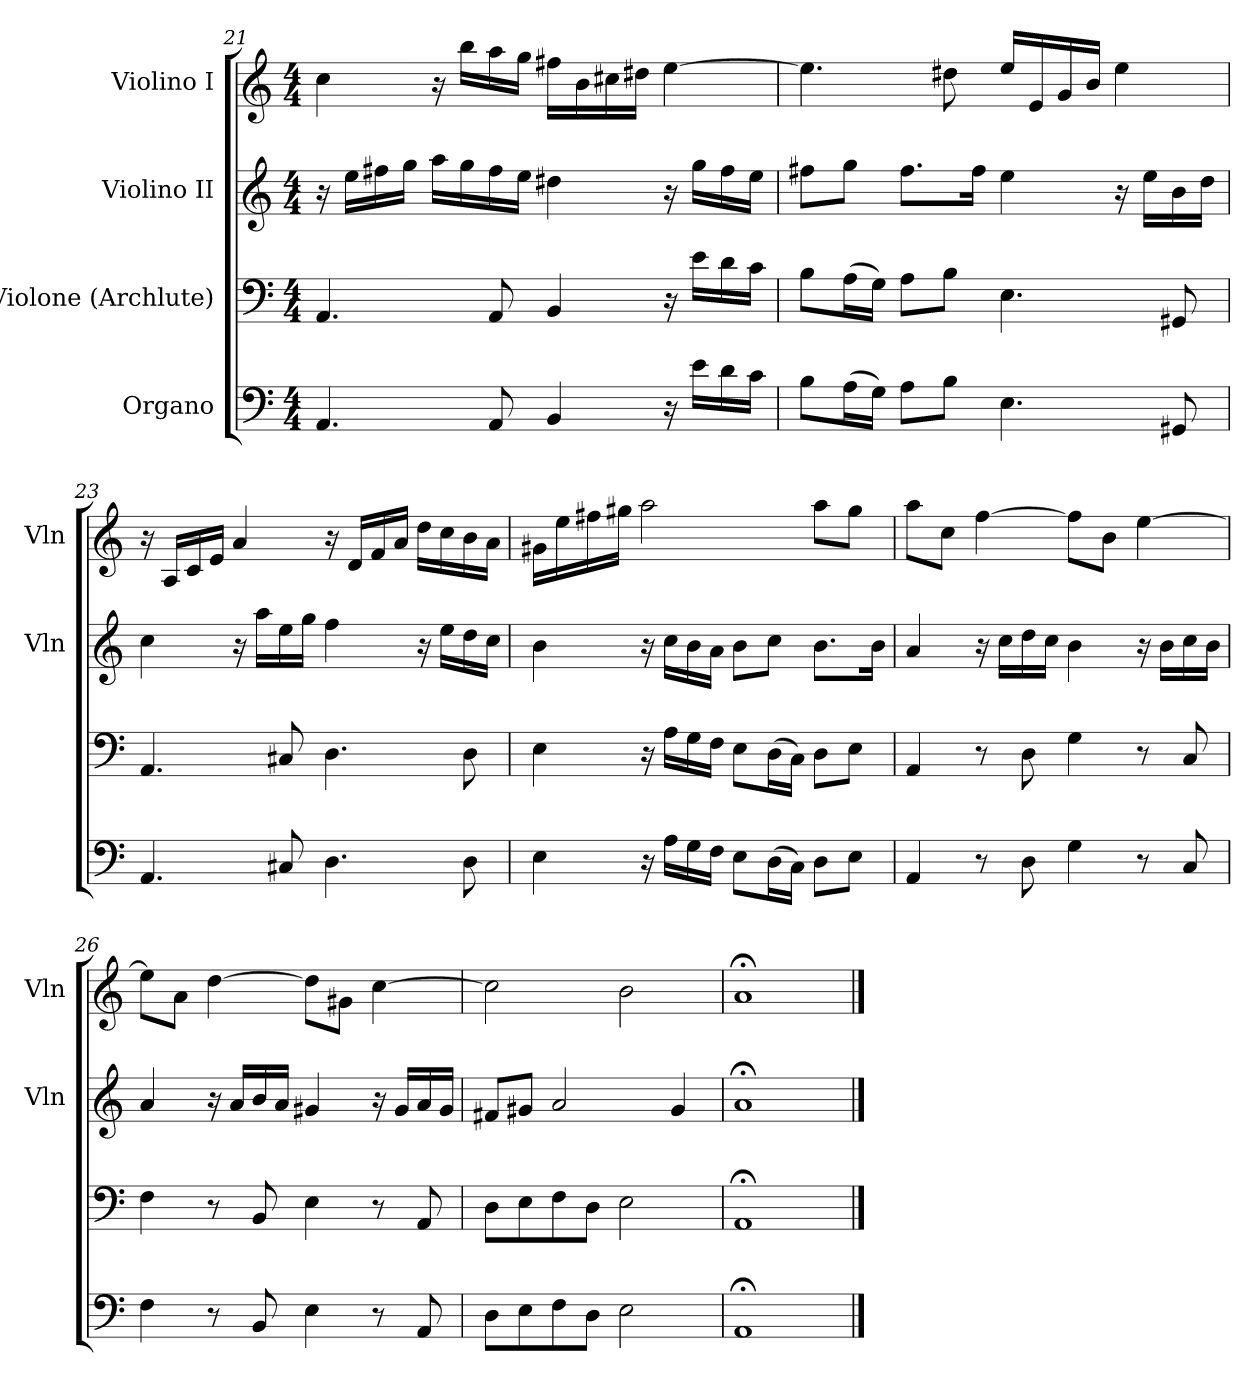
**kern	**kern	**kern	**kern
*part4	*part3	*part2	*part1
*staff4	*staff3	*staff2	*staff1
*I"Organo	*I"Violone (Archlute)	*I"Violino II	*I"Violino I
*	*	*I'Vln	*I'Vln
*clefF4	*clefF4	*clefG2	*clefG2
*k[]	*k[]	*k[]	*k[]
*a:	*a:	*a:	*a:
*M4/4	*M4/4	*M4/4	*M4/4
=21	=21	=21	=21
4.AA/	4.AA/	16r	4cc\
.	.	16ee\LL	.
.	.	16ff#X\	.
.	.	16gg\JJ	.
.	.	16aa\LL	16r
.	.	16gg\	16bb\LL
8AA/	8AA/	16ff#\	16aa\
.	.	16ee\JJ	16gg\JJ
4BB/	4BB/	4dd#X\	16ff#X\LL
.	.	.	16b\
.	.	.	16cc#X\
.	.	.	16dd#X\JJ
16r	16r	16r	[4ee\
16e\LL	16e\LL	16gg\LL	.
16d\	16d\	16ff#\	.
16c\JJ	16c\JJ	16ee\JJ	.
=22	=22	=22	=22
8B\L	8B\L	8ff#X\L	4.ee\]
(16A\L	(16A\L	8gg\J	.
16G\JJ)	16G\JJ)	.	.
8A\L	8A\L	8.ff#\L	.
8B\J	8B\J	.	8dd#X\
.	.	16ff#\Jk	.
4.E\	4.E\	4ee\	16ee/LL
.	.	.	16e/
.	.	.	16g/
.	.	.	16b/JJ
.	.	16r	4ee\
.	.	16ee\LL	.
8GG#X/	8GG#X/	16b\	.
.	.	16dd\JJ	.
=23	=23	=23	=23
4.AA/	4.AA/	4cc\	16r
.	.	.	16A/LL
.	.	.	16c/
.	.	.	16e/JJ
.	.	16r	4a/
.	.	16aa\LL	.
8C#X/	8C#X/	16ee\	.
.	.	16gg\JJ	.
4.D\	4.D\	4ff\	16r
.	.	.	16d/LL
.	.	.	16f/
.	.	.	16a/JJ
.	.	16r	16dd\LL
.	.	16ee\LL	16cc\
8D\	8D\	16dd\	16b\
.	.	16cc\JJ	16a\JJ
=24	=24	=24	=24
4E\	4E\	4b\	16g#X\LL
.	.	.	16ee\
.	.	.	16ff#X\
.	.	.	16gg#X\JJ
16r	16r	16r	2aa\
16A\LL	16A\LL	16cc\LL	.
16G\	16G\	16b\	.
16F\JJ	16F\JJ	16a\JJ	.
8E\L	8E\L	8b\L	.
(16D\L	(16D\L	8cc\J	.
16C\JJ)	16C\JJ)	.	.
8D\L	8D\L	8.b\L	8aa\L
8E\J	8E\J	.	8gg#\J
.	.	16b\Jk	.
=25	=25	=25	=25
4AA/	4AA/	4a/	8aa\L
.	.	.	8cc\J
8r	8r	16r	[4ff\
.	.	16cc\LL	.
8D\	8D\	16dd\	.
.	.	16cc\JJ	.
4G\	4G\	4b\	8ff\L]
.	.	.	8b\J
8r	8r	16r	[4ee\
.	.	16b\LL	.
8C/	8C/	16cc\	.
.	.	16b\JJ	.
=26	=26	=26	=26
4F\	4F\	4a/	8ee\L]
.	.	.	8a\J
8r	8r	16r	[4dd\
.	.	16a/LL	.
8BB/	8BB/	16b/	.
.	.	16a/JJ	.
4E\	4E\	4g#X/	8dd\L]
.	.	.	8g#X\J
8r	8r	16r	[4cc\
.	.	16g#/LL	.
8AA/	8AA/	16a/	.
.	.	16g#/JJ	.
=27	=27	=27	=27
8D\L	8D\L	8f#X/L	2cc\]
8E\	8E\	8g#X/J	.
8F\	8F\	2a/	.
8D\J	8D\J	.	.
2E\	2E\	.	2b\
.	.	4g#/	.
=28	=28	=28	=28
1AA;</	1AA;</	1a;</	1a;</
==	==	==	==
*-	*-	*-	*-
